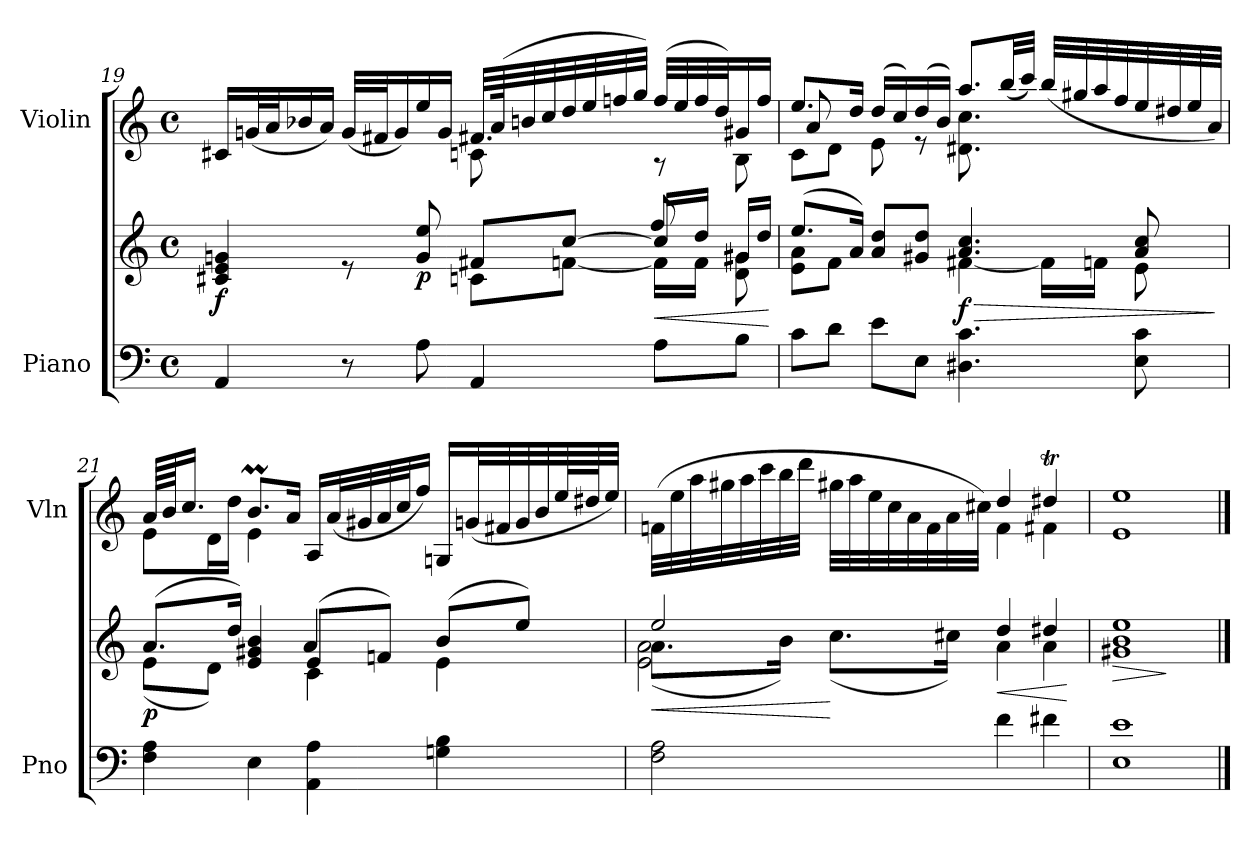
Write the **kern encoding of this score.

**kern	**kern	**dynam	**kern
*part2	*part2	*part2	*part1
*staff3	*staff2	*staff2/3	*staff1
*I"Piano	*	*	*I"Violin
*I'Pno	*	*	*I'Vln
!!LO:LB:g=z
*clefF4	*clefG2	*	*clefG2
*k[]	*k[]	*	*k[]
*M4/4	*M4/4	*	*M4/4
*met(c)	*met(c)	*	*met(c)
=19	=19	=19	=19
*	*^	*	*^
*	*	*^	*	*	*
!	!	!	!	!LO:DY:b	!	!
4AA/	4c#X/ 4e/ 4gn/	2ryy	2.ryy	f	16c#X/LL	2ryy
.	.	.	.	.	(32gn/L	.
.	.	.	.	.	32a/J	.
.	.	.	.	.	16b-X/	.
.	.	.	.	.	16a/JJ)	.
8r	8re	.	.	.	(32g/LLL	.
.	.	.	.	.	32f#X/J	.
.	.	.	.	.	16g/)	.
!	!	!	!	!LO:DY:b	!	!
8A\	8g/ 8ee/	.	.	p	16ee/	.
.	.	.	.	.	16g/JJ	.
4AA/	8f#X/L	8cn\L	.	.	32.f#X/LLL	8cn\
.	.	.	.	.	(64a/K	.
.	.	.	.	.	32bn/	.
.	.	.	.	.	32cc/	.
.	[8cc/J	[8fn\J	.	.	32dd/	8ryy
.	.	.	.	.	32ee/	.
.	.	.	.	.	32ffn/	.
.	.	.	.	.	32gg/JJJ)	.
!	!	!	!	!LO:HP:b	!	!
8A\L	16cc/LL]	16f\LL]	8ff/	<	(32ff/LLL	8r
.	.	.	.	.	32ee/	.
.	16dd/JJ	16f\JJ	.	.	32ff/	.
.	.	.	.	.	32dd/J)	.
8B\J	16g#X/LL	8d\ 8g#\	8ryy	.	16g#X/	8B\
.	16dd/JJ	.	.	.	16ff/JJ	.
*	*v	*v	*v	*	*	*
*	*	*	*v	*v
.	.	[	.
=20	=20	=20	=20
*	*^	*	*^
*	*	*	*	*	*^
8c\L	(8.ee/L	8e\ 8a\L	.	8.ee/L	8c\L	8a/
8d\J	.	8f\J	.	.	8d\J	2..ryy
.	16a/Jk)	.	.	16dd/Jk	.	.
8e\L	8a/ 8dd/L	4ryy	.	(16dd/LL	8e\	.
.	.	.	.	16cc/)	.	.
8E\J	8g#X/ 8dd/J	.	.	(16dd/	8r	.
.	.	.	.	16b/JJ)	.	.
!	!	!	!LO:HP:b	!	!	!
!	!	!	!LO:DY:n=1:b	!	!	!
4.D#X\ 4.c\	4.a/ 4.cc/	[4f#X\	> f	8.aa/L	8.d#X\ 8.cc\	.
.	.	.	.	(32bb/LL	4ryy	.
.	.	.	.	32ccc/JJJ)	.	.
.	.	16f#\LL]	.	(32bb/LLL	.	.
.	.	.	.	32gg#X/	.	.
.	.	16fn\JJ	.	32aa/	.	.
.	.	.	.	32ff/	.	.
8E\ 8c\	8a/ 8cc/	8e\	.	32ee/	.	.
.	.	.	.	32dd#X/	.	.
.	.	.	.	32ee/	16ryy	.
.	.	.	.	32a/JJJ)	.	.
*	*v	*v	*	*	*	*
*	*	*	*v	*v	*v
.	.	]	.
!!LO:LB:g=z
=21	=21	=21	=21
*	*^	*	*^
*	*	*^	*	*	*
!	!	!	!	!LO:DY:b	!	!
4F\ 4A\	(8.a/L	(8e\L	2ryy	p	64a/LLLL	8e\L
.	.	.	.	.	64b/JJ	.
.	.	.	.	.	16.cc/JJ	.
.	.	8d\J)	.	.	16rddyy	16d\L
.	16dd/Jk)	.	.	.	16rddyy	16dd\JJ
4E\	4e/ 4g#X/ 4b/	4ryy	.	.	8.bm/L	4e\
.	.	.	.	.	16a/Jk	.
4AA\ 4A\	(8e/L	4c\	4a/	.	16A/LL	2ryy
.	.	.	.	.	(32a/L	.
.	.	.	.	.	32g#X/	.
.	8fn/J)	.	.	.	32a/	.
.	.	.	.	.	32cc/J	.
.	.	.	.	.	16ff/JJ)	.
4Gn\ 4B\	(8b/L	4e\	4ryy	.	16Gn/LL	.
.	.	.	.	.	(32gn/L	.
.	.	.	.	.	32f#X/	.
.	8ee/J)	.	.	.	32g/	.
.	.	.	.	.	32b/	.
.	.	.	.	.	64ee/L	.
.	.	.	.	.	64dd#X/J	.
.	.	.	.	.	32ee/JJJ)	.
=22	=22	=22	=22	=22	=22	=22
!	!	!	!	!LO:HP:b	!	!
2F\ 2A\	2ee/	(>8.a\L	2e\ 2a\	<	(>32fn\LLL	2ryy
.	.	.	.	.	32ee\	.
.	.	.	.	.	32aa\	.
.	.	.	.	.	32gg#X\	.
.	.	.	.	.	32aa\	.
.	.	.	.	.	32ccc\	.
.	.	16b\Jk)	.	.	32bb\	.
.	.	.	.	.	32ddd\JJJ	.
.	.	(>8.cc\L	.	[	32gg#X\LLL	.
.	.	.	.	.	32aa\	.
.	.	.	.	.	32ee\	.
.	.	.	.	.	32cc\	.
.	.	.	.	.	32a\	.
.	.	.	.	.	32f\	.
.	.	16cc#X\Jk)	.	.	32a\	.
.	.	.	.	.	32cc#X\JJJ)	.
!	!	!	!	!LO:HP:b	!	!
4f\	4dd/	4a\	2ryy	<	4dd/	4f\
4f#X\	4dd#X/	4a\	.	.	4dd#Xt/	4f#X\
*	*v	*v	*v	*	*	*
*	*	*	*v	*v
.	.	[	.
=23	=23	=23	=23
!	!	!LO:HP:b	!
*	*	*	*^
1E 1e	1g#X 1b 1ee	>	1ee	1e
*	*	*	*v	*v
.	.	]	.
==	==	==	==
*-	*-	*-	*-
